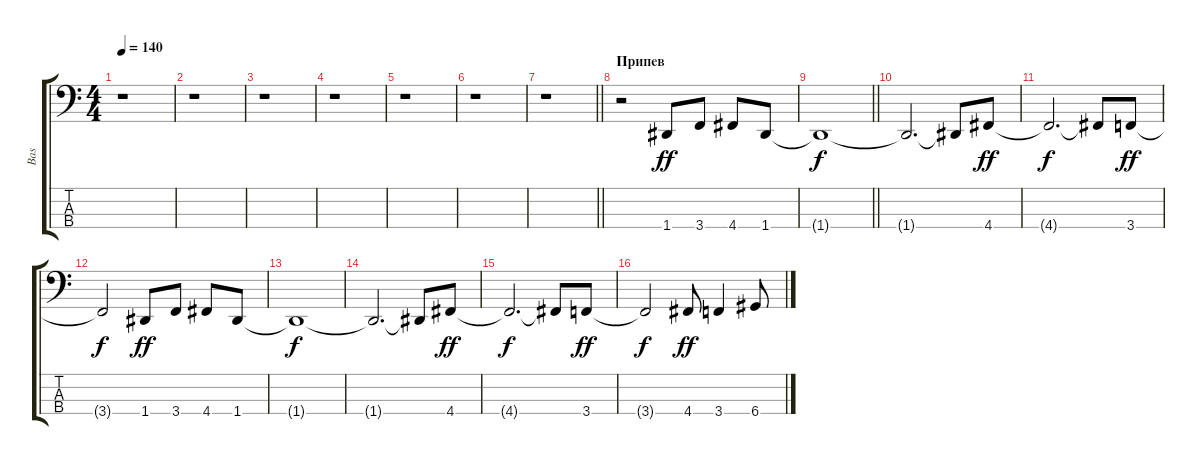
\track ("Bas" "Bas") {instrument electricbassfinger}
\staff {score tabs}
\tuning (G2 D2 A1 D1) {hide}
\ts (4 4)
\tempo 140
\clef f4
\ks c
r.1{dy ff} |
r.1 |
r.1 |
r.1 |
r.1 |
r.1 |
\barLineRight lightlight
r.1 |
\section ("" "Припев")
r.2 1.4.8 3.4.8 4.4.8 1.4.8 |
\barLineRight lightlight
1.4{t}.1{dy f} |
1.4{t}.2{d} 1.4{t}.8 4.4.8{dy ff} |
4.4{t}.2{d dy f} 4.4{t}.8 3.4.8{dy ff} |
3.4{t}.2{dy f} 1.4.8{dy ff} 3.4.8 4.4.8 1.4.8 |
1.4{t}.1{dy f} |
1.4{t}.2{d} 1.4{t}.8 4.4.8{dy ff} |
4.4{t}.2{d dy f} 4.4{t}.8 3.4.8{dy ff} |
3.4{t}.2{dy f} 4.4.8{dy ff} 3.4.4 6.4.8
